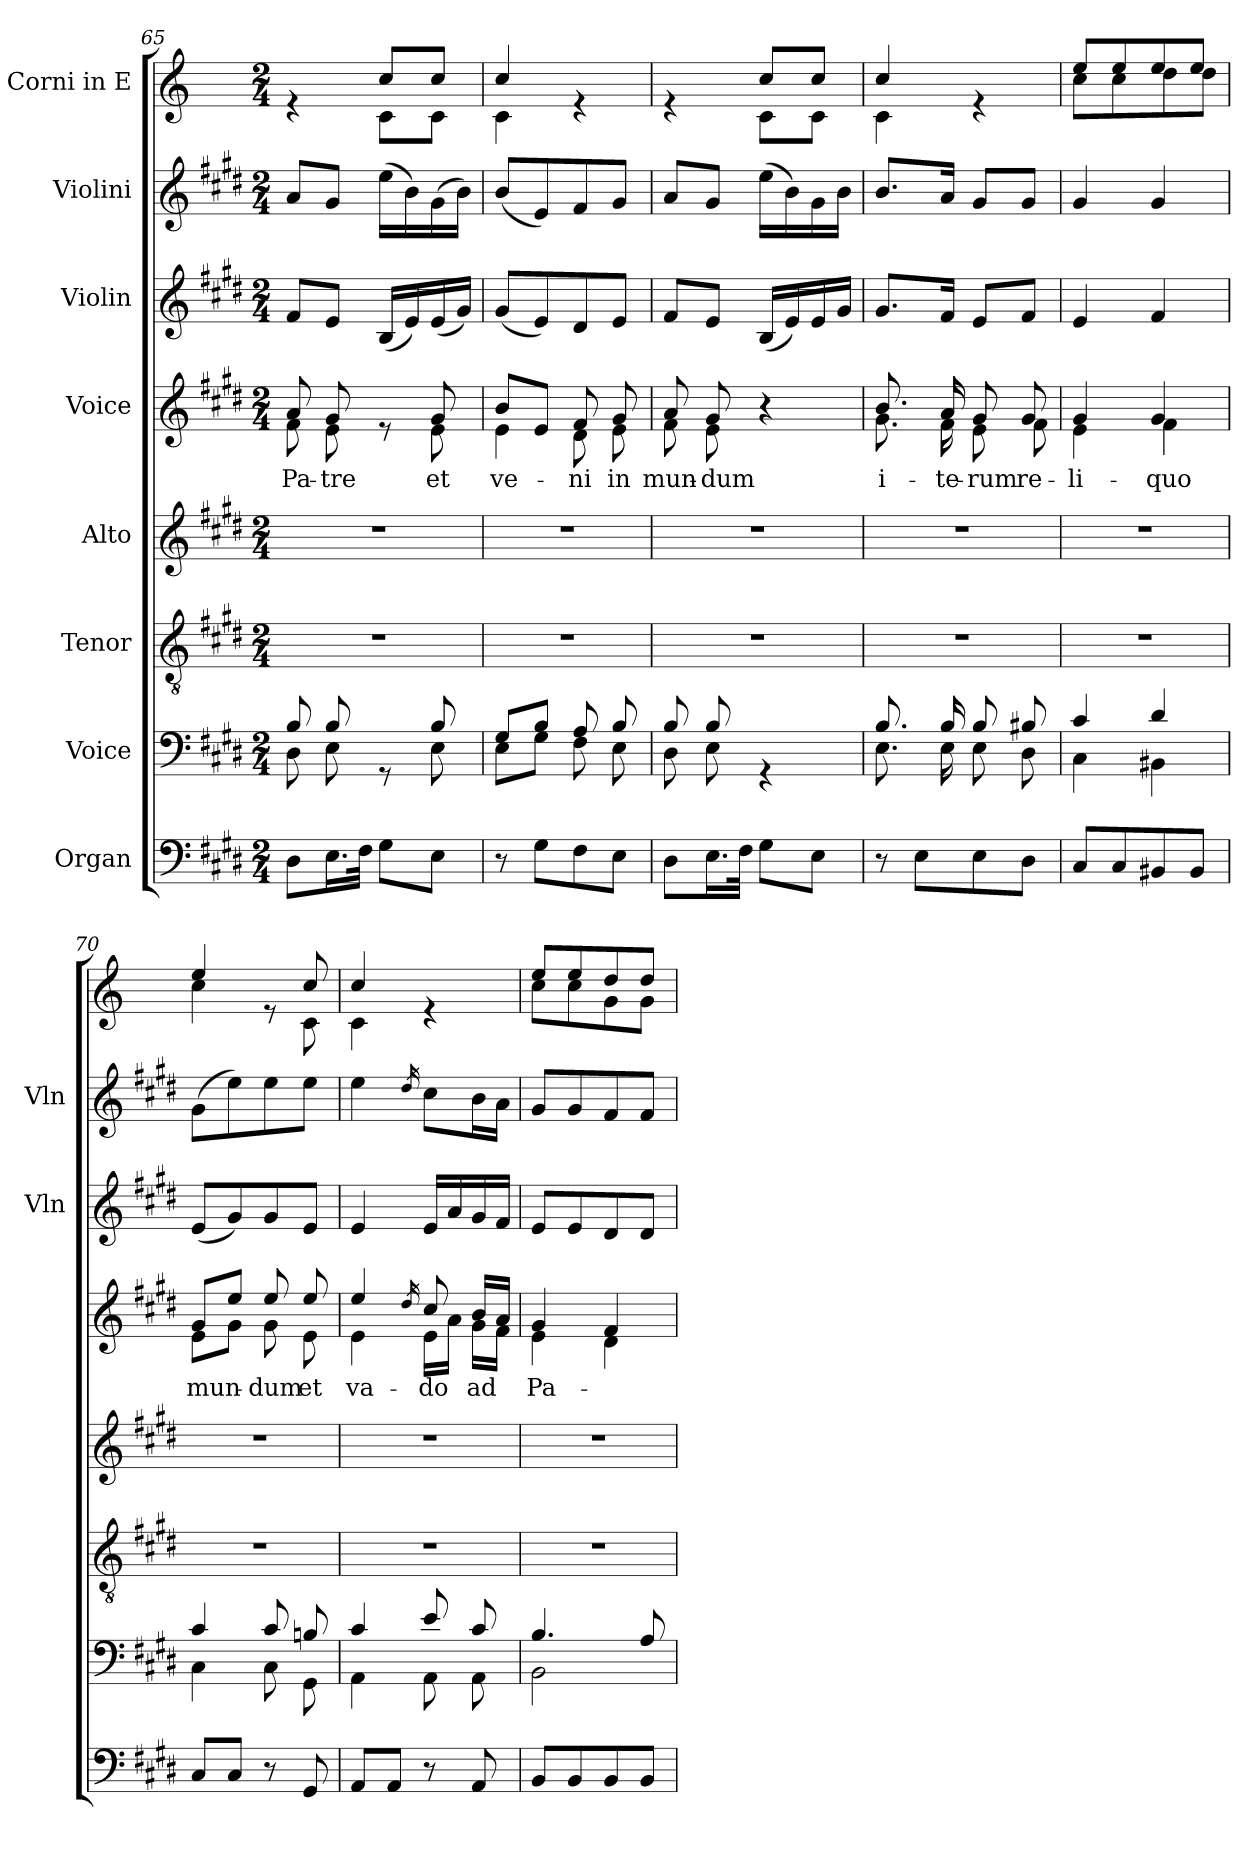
**kern	**kern	**kern	**kern	**kern	**text	**kern	**kern	**kern
*part8	*part7	*part6	*part5	*part4	*part4	*part3	*part2	*part1
*staff8	*staff7	*staff6	*staff5	*staff4	*staff4	*staff3	*staff2	*staff1
*I"Organ	*I"Voice	*I"Tenor	*I"Alto	*I"Voice	*	*I"Violin	*I"Violini	*I"Corni in E
*	*	*	*	*	*	*I'Vln	*I'Vln	*
*clefF4	*clefF4	*clefGv2	*clefG2	*clefG2	*	*clefG2	*clefG2	*clefG2
*	*	*	*	*	*	*	*	*ITrd5c8
*k[f#c#g#d#]	*k[f#c#g#d#]	*k[f#c#g#d#]	*k[f#c#g#d#]	*k[f#c#g#d#]	*	*k[f#c#g#d#]	*k[f#c#g#d#]	*k[f#c#g#d#]
*M2/4	*M2/4	*M2/4	*M2/4	*M2/4	*	*M2/4	*M2/4	*M2/4
=65	=65	=65	=65	=65	=65	=65	=65	=65
*	*^	*	*	*	*	*	*	*
!	!	!	!	!	!	!LO:LY:b	!	!	!
*	*	*	*	*	*^	*	*	*	*^
8D#\L	8B/	8D#\	2r	2r	8a/	8f#\	Pa-	8f#/L	8a/L	4re	4ryy
!	!	!	!	!	!	!	!LO:LY:b	!	!	!	!
16.E\L	8B/	8E\	.	.	8g#/	8e\	-tre	8e/J	8g#/J	.	.
32F#\JJk	.	.	.	.	.	.	.	.	.	.	.
8G#\L	8rGG	8ryy	.	.	8re	8ryy	.	(16B/LL	(16ee\LL	8e/L	8E\L
.	.	.	.	.	.	.	.	16e/)	16b\)	.	.
!	!	!	!	!	!	!	!LO:LY:b	!	!	!	!
8E\J	8B/	8E\	.	.	8g#/	8e\	et	(16e/	(16g#\	8e/J	8E\J
.	.	.	.	.	.	.	.	16g#/JJ)	16b\JJ)	.	.
!!LO:LB:g=z	!!
=66	=66	=66	=66	=66	=66	=66	=66	=66	=66	=66	=66
!	!	!	!	!	!	!	!LO:LY:b	!	!	!	!
8r	8G#/L	8E\L	2r	2r	8b/L	4e\	ve-	(8g#/L	(8b/L	4e/	4E\
8G#\L	8B/J	8G#\J	.	.	8e/J	.	.	8e/)	8e/)	.	.
!	!	!	!	!	!	!	!LO:LY:b	!	!	!	!
8F#\	8A/	8F#\	.	.	8f#/	8d#\	-ni	8d#/	8f#/	4re	4ryy
!	!	!	!	!	!	!	!LO:LY:b	!	!	!	!
8E\J	8B/	8E\	.	.	8g#/	8e\	in	8e/J	8g#/J	.	.
=67	=67	=67	=67	=67	=67	=67	=67	=67	=67	=67	=67
!	!	!	!	!	!	!	!LO:LY:b	!	!	!	!
8D#\L	8B/	8D#\	2r	2r	8a/	8f#\	mun-	8f#/L	8a/L	4re	4ryy
!	!	!	!	!	!	!	!LO:LY:b	!	!	!	!
16.E\L	8B/	8E\	.	.	8g#/	8e\	-dum	8e/J	8g#/J	.	.
32F#\JJk	.	.	.	.	.	.	.	.	.	.	.
8G#\L	4rGG	4ryy	.	.	4r	4ryy	.	(16B/LL	(16ee\LL	8e/L	8E\L
.	.	.	.	.	.	.	.	16e/)	16b\)	.	.
8E\J	.	.	.	.	.	.	.	16e/	16g#\	8e/J	8E\J
.	.	.	.	.	.	.	.	16g#/JJ	16b\JJ	.	.
=68	=68	=68	=68	=68	=68	=68	=68	=68	=68	=68	=68
!	!	!	!	!	!	!	!LO:LY:b	!	!	!	!
8r	8.B/	8.E\	2r	2r	8.b/	8.g#\	i-	8.g#/L	8.b/L	4e/	4E\
8E\L	.	.	.	.	.	.	.	.	.	.	.
!	!	!	!	!	!	!	!LO:LY:b	!	!	!	!
.	16B/	16E\	.	.	16a/	16f#\	-te-	16f#/Jk	16a/Jk	.	.
!	!	!	!	!	!	!	!LO:LY:b	!	!	!	!
8E\	8B/	8E\	.	.	8g#/	8e\	-rum	8e/L	8g#/L	4re	4ryy
!	!	!	!	!	!	!	!LO:LY:b	!	!	!	!
8D#\J	8B#X/	8D#\	.	.	8g#/	8f#\	re-	8f#/J	8g#/J	.	.
=69	=69	=69	=69	=69	=69	=69	=69	=69	=69	=69	=69
!	!	!	!	!	!	!	!LO:LY:b	!	!	!	!
8C#/L	4c#/	4C#\	2r	2r	4g#/	4e\	-li-	4e/	4g#/	8g#/L	8e\L
8C#/	.	.	.	.	.	.	.	.	.	8g#/	8e\
!	!	!	!	!	!	!	!LO:LY:b	!	!	!	!
8BB#X/	4d#/	4BB#X\	.	.	4g#/	4f#\	-quo	4f#/	4g#/	8g#/	8f#\
8BB#/J	.	.	.	.	.	.	.	.	.	8g#/J	8f#\J
=70	=70	=70	=70	=70	=70	=70	=70	=70	=70	=70	=70
!	!	!	!	!	!	!	!LO:LY:b	!	!	!	!
8C#/L	4c#/	4C#\	2r	2r	8g#/L	8e\L	mun-	(8e/L	(8g#\L	4g#/	4e\
8C#/J	.	.	.	.	8ee/J	8g#\J	.	8g#/)	8ee\)	.	.
!	!	!	!	!	!	!	!LO:LY:b	!	!	!	!
8r	8c#/	8C#\	.	.	8ee/	8g#\	-dum	8g#/	8ee\	8re	8ryy
!	!	!	!	!	!	!	!LO:LY:b	!	!	!	!
8GG#/	8Bn/	8GG#\	.	.	8ee/	8e\	et	8e/J	8ee\J	8e/	8E\
=71	=71	=71	=71	=71	=71	=71	=71	=71	=71	=71	=71
!	!	!	!	!	!	!	!LO:LY:b	!	!	!	!
8AA/L	4c#/	4AA\	2r	2r	4ee/	4e\	va-	4e/	4ee\	4e/	4E\
8AA/J	.	.	.	.	.	.	.	.	.	.	.
.	.	.	.	.	16qdd#/	.	.	.	16qdd#/	.	.
!	!	!	!	!	!	!	!LO:LY:b	!	!	!	!
8r	8e/	8AA\	.	.	8cc#/	16e\LL	-do	16e/LL	8cc#\L	4re	4ryy
.	.	.	.	.	.	16a\JJ	.	16a/	.	.	.
!	!	!	!	!	!	!	!LO:LY:b	!	!	!	!
8AA/	8c#/	8AA\	.	.	16b/LL	16g#\LL	ad	16g#/	16b\L	.	.
.	.	.	.	.	16a/JJ	16f#\JJ	.	16f#/JJ	16a\JJ	.	.
!!LO:PB:g=z	!!
=72	=72	=72	=72	=72	=72	=72	=72	=72	=72	=72	=72
!	!	!	!	!	!	!	!LO:LY:b	!	!	!	!
8BB/L	4.B/	2BB\	2r	2r	4g#/	4e\	Pa-	8e/L	8g#/L	8g#/L	8e\L
8BB/	.	.	.	.	.	.	.	8e/	8g#/	8g#/	8e\
8BB/	.	.	.	.	4f#/	4d#\	.	8d#/	8f#/	8f#/	8B\
8BB/J	8A/	.	.	.	.	.	.	8d#/J	8f#/J	8f#/J	8B\J
*	*v	*v	*	*	*v	*v	*	*	*	*v	*v
=	=	=	=	=	=	=	=	=
*-	*-	*-	*-	*-	*-	*-	*-	*-
